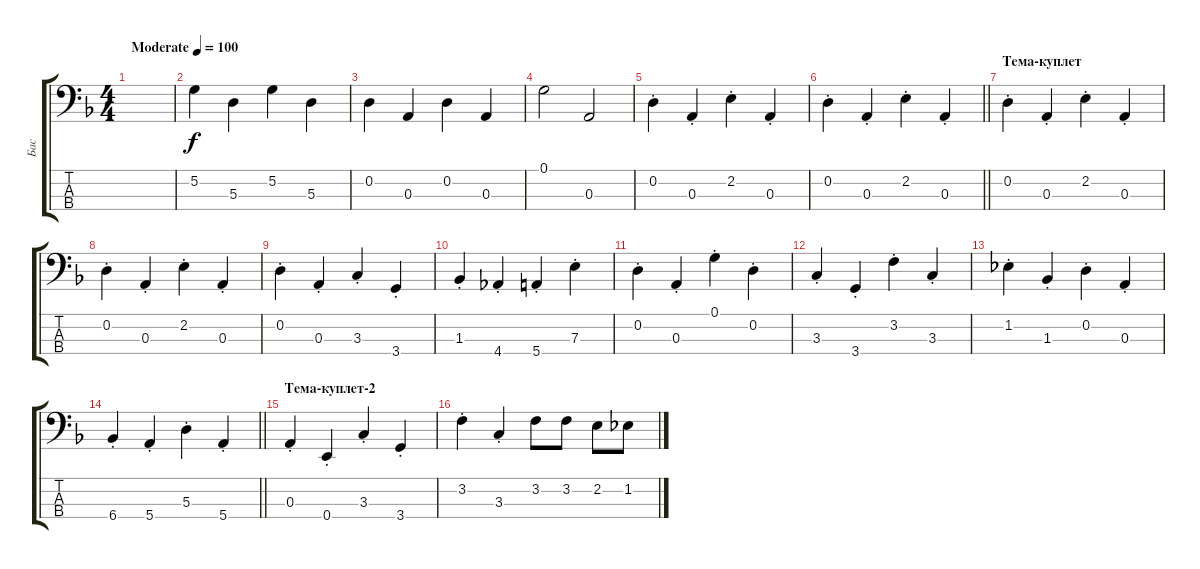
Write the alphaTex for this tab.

\track ("Бас" "Бас") {instrument electricbasspick}
\staff {score tabs}
\tuning (G2 D2 A1 E1) {hide}
\ts (4 4)
\tempo (100 "Moderate")
\clef f4
\ks dminor
|
5.2.4 5.3.4 5.2.4 5.3.4 |
0.2.4 0.3.4 0.2.4 0.3.4 |
0.1.2 0.3.2 |
0.2{st}.4 0.3{st}.4 2.2{st}.4 0.3{st}.4 |
\barLineRight lightlight
0.2{st}.4 0.3{st}.4 2.2{st}.4 0.3{st}.4 |
\section ("" "Тема-куплет")
0.2{st}.4 0.3{st}.4 2.2{st}.4 0.3{st}.4 |
0.2{st}.4 0.3{st}.4 2.2{st}.4 0.3{st}.4 |
0.2{st}.4 0.3{st}.4 3.3{st}.4 3.4{st}.4 |
1.3{st}.4 4.4{st}.4 5.4{st}.4 7.3{st}.4 |
0.2{st}.4 0.3{st}.4 0.1{st}.4 0.2{st}.4 |
3.3{st}.4 3.4{st}.4 3.2{st}.4 3.3{st}.4 |
1.2{st}.4 1.3{st}.4 0.2{st}.4 0.3{st}.4 |
\barLineRight lightlight
6.4{st}.4 5.4{st}.4 5.3{st}.4 5.4{st}.4 |
\section ("" "Тема-куплет-2")
0.3{st}.4 0.4{st}.4 3.3{st}.4 3.4{st}.4 |
3.2{st}.4 3.3{st}.4 3.2.8 3.2.8 2.2.8 1.2.8
